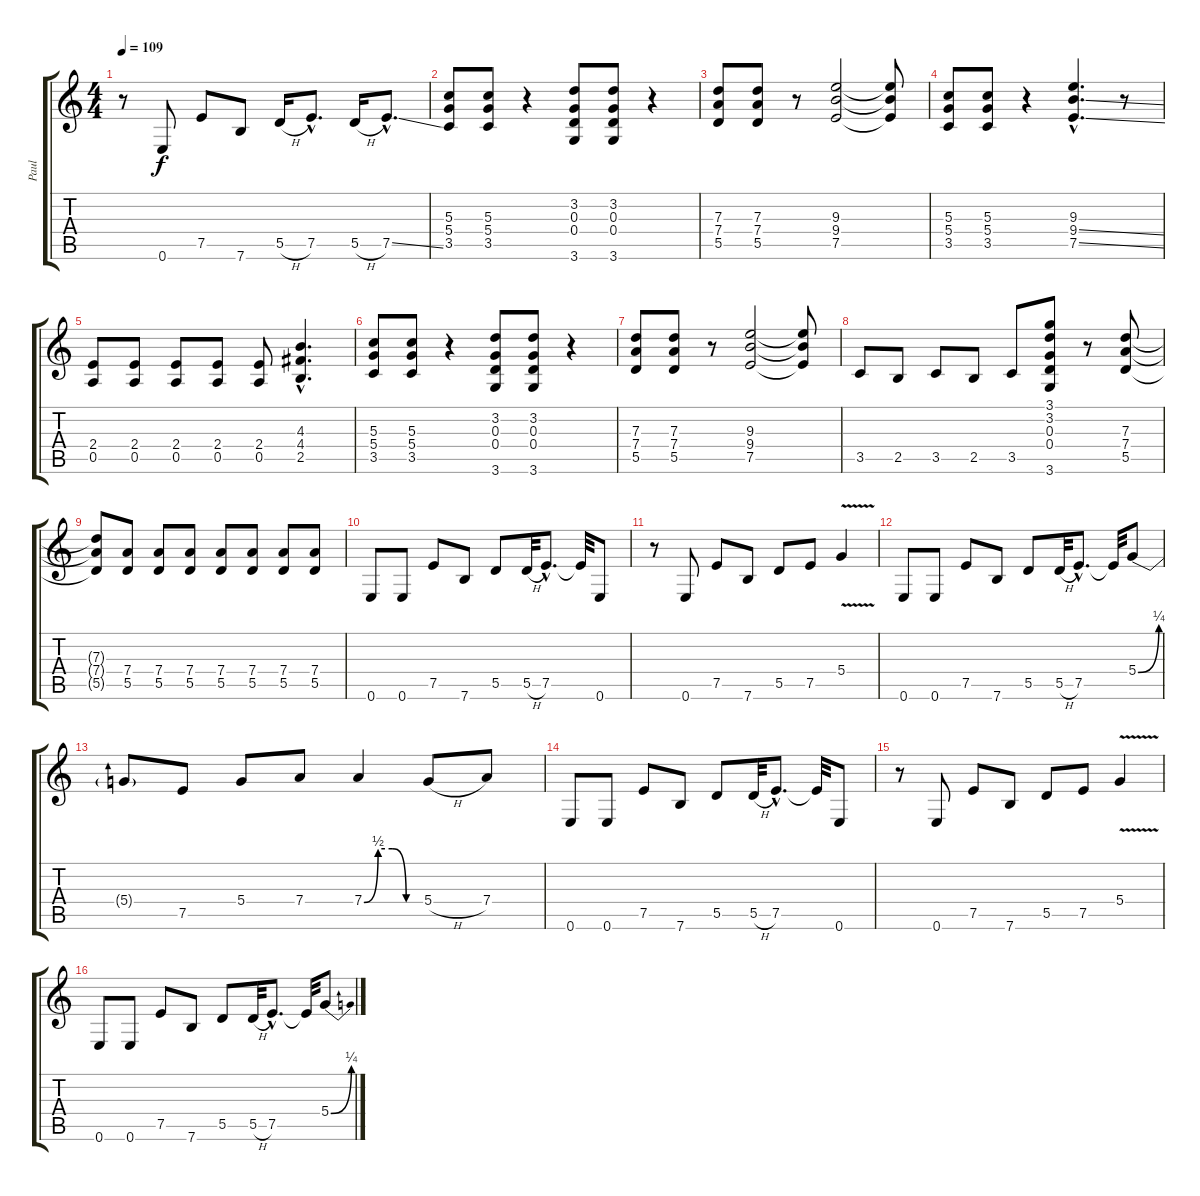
\track ("Paul" "Paul") {instrument distortionguitar}
\staff {score tabs}
\tuning (E4 B3 G3 D3 A2 E2) {hide}
\ts (4 4)
\tempo 109
\clef g2
\ks c
r.8{dy f} 0.6.8 7.5.8 7.6.8 5.5{h}.16 7.5{hac}.8{d} 5.5{h}.16 7.5{ss hac}.8{d} |
(5.3 5.4 3.5).8 (5.3 5.4 3.5).8 r.4 (3.2 0.3 0.4 3.6).8 (3.2 0.3 0.4 3.6).8 r.4 |
(7.3 7.4 5.5).8 (7.3 7.4 5.5).8 r.8 (9.3 9.4 7.5).2 (9.3{t} 9.4{t} 7.5{t}).8 |
(5.3 5.4 3.5).8 (5.3 5.4 3.5).8 r.4 (9.3{hac} 9.4{ss hac} 7.5{ss hac}).4{d} r.8 |
(2.4 0.5).8 (2.4 0.5).8 (2.4 0.5).8 (2.4 0.5).8 (2.4 0.5).8 (4.3{hac} 4.4{hac} 2.5{hac}).4{d} |
(5.3 5.4 3.5).8 (5.3 5.4 3.5).8 r.4 (3.2 0.3 0.4 3.6).8 (3.2 0.3 0.4 3.6).8 r.4 |
(7.3 7.4 5.5).8 (7.3 7.4 5.5).8 r.8 (9.3 9.4 7.5).2 (9.3{t} 9.4{t} 7.5{t}).8 |
3.5.8 2.5.8 3.5.8 2.5.8 3.5.8 (3.1 3.2 0.3 0.4 3.6).8 r.8 (7.3 7.4 5.5).8 |
(7.3{t} 7.4{t} 5.5{t}).8 (7.4 5.5).8 (7.4 5.5).8 (7.4 5.5).8 (7.4 5.5).8 (7.4 5.5).8 (7.4 5.5).8 (7.4 5.5).8 |
0.6.8 0.6.8 7.5.8 7.6.8 5.5.8 5.5{h}.32 7.5{hac}.8{d} 7.5{t}.32 0.6.8 |
r.8 0.6.8 7.5.8 7.6.8 5.5.8 7.5.8 5.4{v}.4 |
0.6.8 0.6.8 7.5.8 7.6.8 5.5.8 5.5{h}.32 7.5{hac}.8{d} 7.5{t}.32 5.4{be (bend 0 0 60 1)}.8 |
5.4{t}.8 7.5.8 5.4.8 7.4.8 7.4{be (custom 0 0 15 2 30 2 45 0 60 0)}.4 5.4{h}.8 7.4.8 |
0.6.8 0.6.8 7.5.8 7.6.8 5.5.8 5.5{h}.32 7.5{hac}.8{d} 7.5{t}.32 0.6.8 |
r.8 0.6.8 7.5.8 7.6.8 5.5.8 7.5.8 5.4{v}.4 |
0.6.8 0.6.8 7.5.8 7.6.8 5.5.8 5.5{h}.32 7.5{hac}.8{d} 7.5{t}.32 5.4{be (bend 0 0 60 1)}.8
